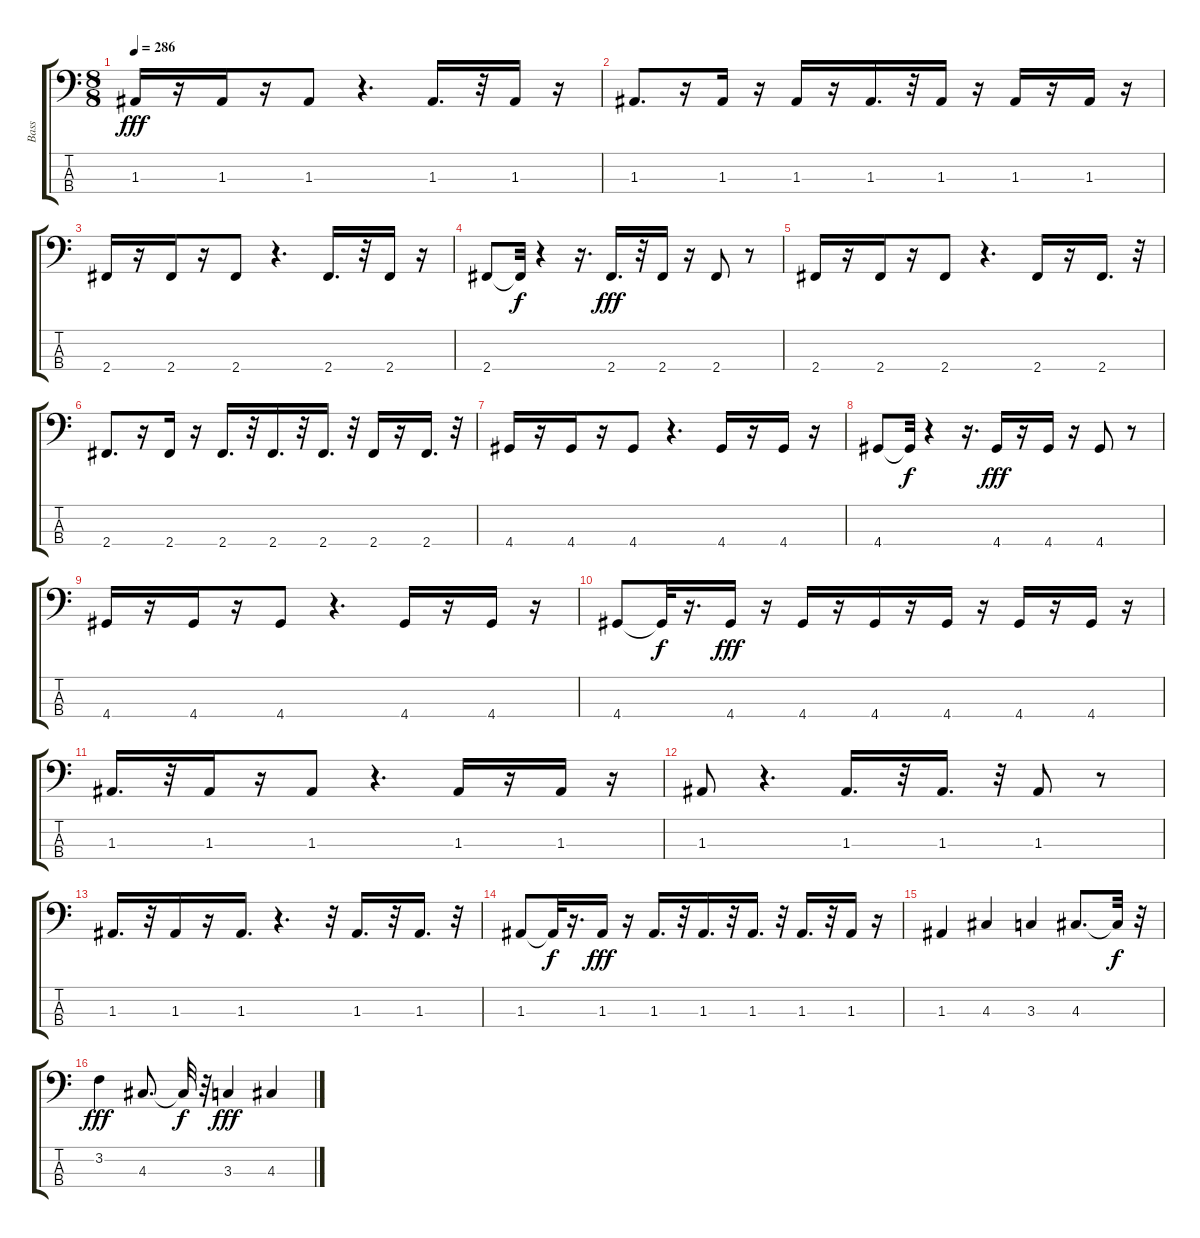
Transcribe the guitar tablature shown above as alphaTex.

\track ("Bass" "Bass") {instrument electricbassfinger}
\staff {score tabs}
\tuning (G2 D2 A1 E1) {hide}
\ts (8 8)
\tempo 286
\clef f4
\ks c
1.3.16{dy fff} r.16 1.3.16 r.16 1.3.8 r.4{d} 1.3.16{d} r.32 1.3.16 r.16 |
1.3.8{d} r.16 1.3.16 r.16 1.3.16 r.16 1.3.16{d} r.32 1.3.16 r.16 1.3.16 r.16 1.3.16 r.16 |
2.4.16 r.16 2.4.16 r.16 2.4.8 r.4{d} 2.4.16{d} r.32 2.4.16 r.16 |
2.4.8 2.4{t}.32{dy f} r.4 r.16{d} 2.4.16{d dy fff} r.32 2.4.16 r.16 2.4.8 r.8 |
2.4.16 r.16 2.4.16 r.16 2.4.8 r.4{d} 2.4.16 r.16 2.4.16{d} r.32 |
2.4.8{d} r.16 2.4.16 r.16 2.4.16{d} r.32 2.4.16{d} r.32 2.4.16{d} r.32 2.4.16 r.16 2.4.16{d} r.32 |
4.4.16 r.16 4.4.16 r.16 4.4.8 r.4{d} 4.4.16 r.16 4.4.16 r.16 |
4.4.8 4.4{t}.32{dy f} r.4 r.16{d} 4.4.16{dy fff} r.16 4.4.16 r.16 4.4.8 r.8 |
4.4.16 r.16 4.4.16 r.16 4.4.8 r.4{d} 4.4.16 r.16 4.4.16 r.16 |
4.4.8 4.4{t}.32{dy f} r.16{d} 4.4.16{dy fff} r.16 4.4.16 r.16 4.4.16 r.16 4.4.16 r.16 4.4.16 r.16 4.4.16 r.16 |
1.3.16{d} r.32 1.3.16 r.16 1.3.8 r.4{d} 1.3.16 r.16 1.3.16 r.16 |
1.3.8 r.4{d} 1.3.16{d} r.32 1.3.16{d} r.32 1.3.8 r.8 |
1.3.16{d} r.32 1.3.16 r.16 1.3.16{d} r.4{d} r.32 1.3.16{d} r.32 1.3.16{d} r.32 |
1.3.8 1.3{t}.32{dy f} r.16{d} 1.3.16{dy fff} r.16 1.3.16{d} r.32 1.3.16{d} r.32 1.3.16{d} r.32 1.3.16{d} r.32 1.3.16 r.16 |
1.3.4 4.3.4 3.3.4 4.3.8{d} 4.3{t}.32{dy f} r.32 |
3.2.4{dy fff} 4.3.8{d} 4.3{t}.32{dy f} r.32 3.3.4{dy fff} 4.3.4
